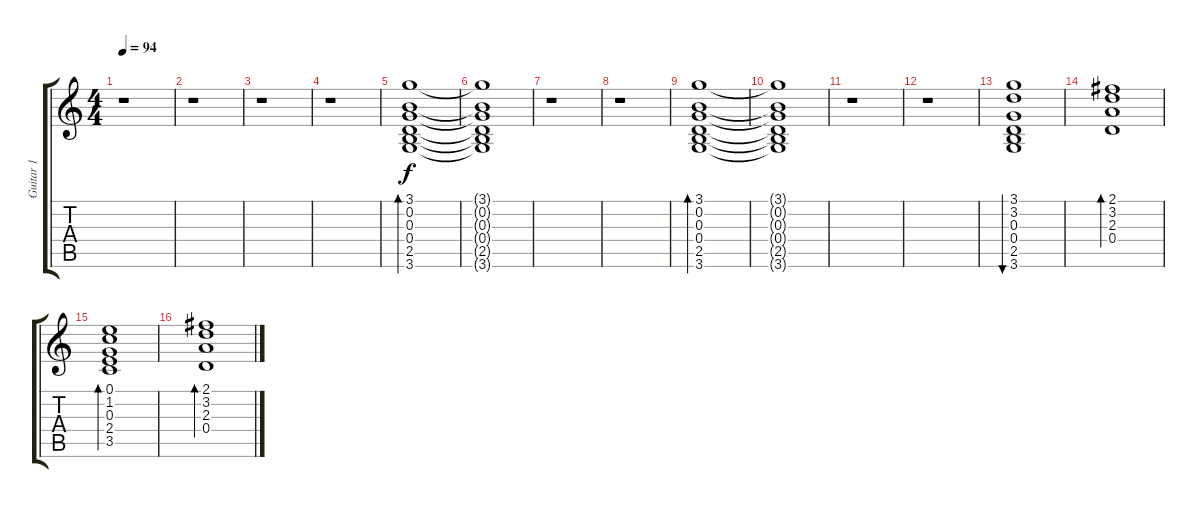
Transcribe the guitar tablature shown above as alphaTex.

\track ("Guitar 1" "Guitar 1") {instrument acousticguitarsteel}
\staff {score tabs}
\tuning (E4 B3 G3 D3 A2 E2) {hide}
\ts (4 4)
\tempo 94
\clef g2
\ks c
r.1{dy f instrument acousticguitarsteel} |
r.1 |
r.1 |
r.1 |
(3.1 0.2 0.3 0.4 2.5 3.6).1{bd 120} |
(3.1{t} 0.2{t} 0.3{t} 0.4{t} 2.5{t} 3.6{t}).1 |
r.1 |
r.1 |
(3.1 0.2 0.3 0.4 2.5 3.6).1{bd 120} |
(3.1{t} 0.2{t} 0.3{t} 0.4{t} 2.5{t} 3.6{t}).1 |
r.1 |
r.1 |
(3.1 3.2 0.3 0.4 2.5 3.6).1{bu 120} |
(2.1 3.2 2.3 0.4).1{bd 120} |
(0.1 1.2 0.3 2.4 3.5).1{bd 120} |
(2.1 3.2 2.3 0.4).1{bd 120}
